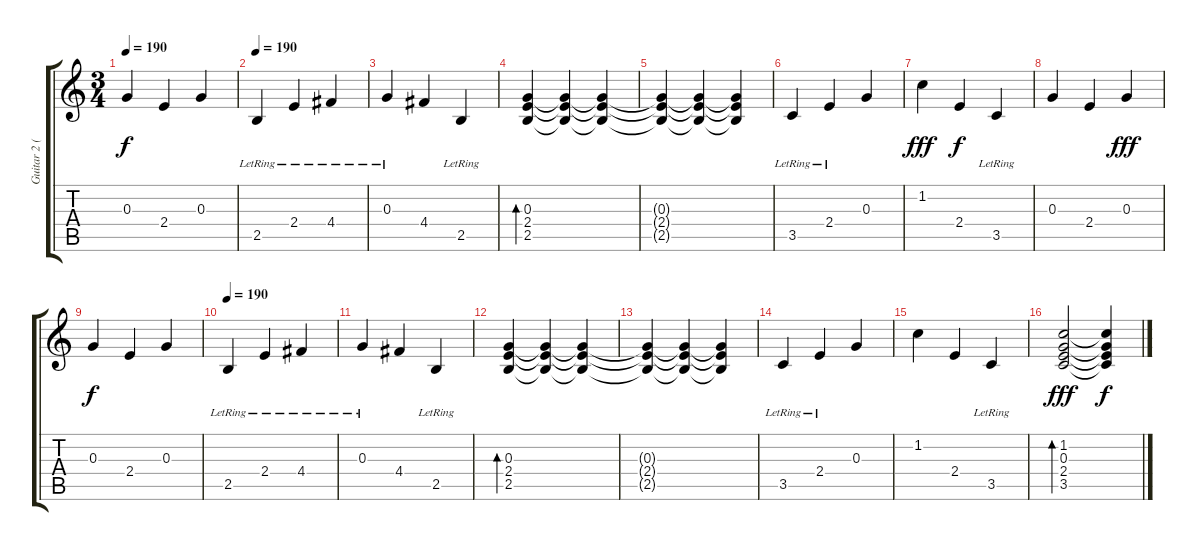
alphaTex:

\track ("Guitar 2 (Clean)" "Guitar 2 (") {instrument electricguitarclean}
\staff {score tabs}
\tuning (E4 B3 G3 D3 A2 E2) {hide}
\ts (3 4)
\tempo 190
\clef g2
\ks c
0.3.4{dy f} 2.4.4 0.3.4 |
\tempo 190
2.5{lr}.4 2.4{lr}.4 4.4{lr}.4 |
0.3{lr}.4 4.4.4 2.5{lr}.4 |
(0.3 2.4 2.5).4{bd 480} (0.3{t} 2.4{t} 2.5{t}).4 (0.3{t} 2.4{t} 2.5{t}).4 |
(0.3{t} 2.4{t} 2.5{t}).4 (0.3{t} 2.4{t} 2.5{t}).4 (0.3{t} 2.4{t} 2.5{t}).4 |
3.5{lr}.4 2.4{lr}.4 0.3.4 |
1.2.4{dy fff} 2.4.4{dy f} 3.5{lr}.4 |
0.3.4 2.4.4 0.3.4{dy fff} |
0.3.4{dy f} 2.4.4 0.3.4 |
\tempo 190
2.5{lr}.4 2.4{lr}.4 4.4{lr}.4 |
0.3{lr}.4 4.4.4 2.5{lr}.4 |
(0.3 2.4 2.5).4{bd 480} (0.3{t} 2.4{t} 2.5{t}).4 (0.3{t} 2.4{t} 2.5{t}).4 |
(0.3{t} 2.4{t} 2.5{t}).4 (0.3{t} 2.4{t} 2.5{t}).4 (0.3{t} 2.4{t} 2.5{t}).4 |
3.5{lr}.4 2.4{lr}.4 0.3.4 |
1.2.4 2.4.4 3.5{lr}.4 |
(1.2 0.3 2.4 3.5).2{bd 240 dy fff} (1.2{t} 0.3{t} 2.4{t} 3.5{t}).4{dy f}
